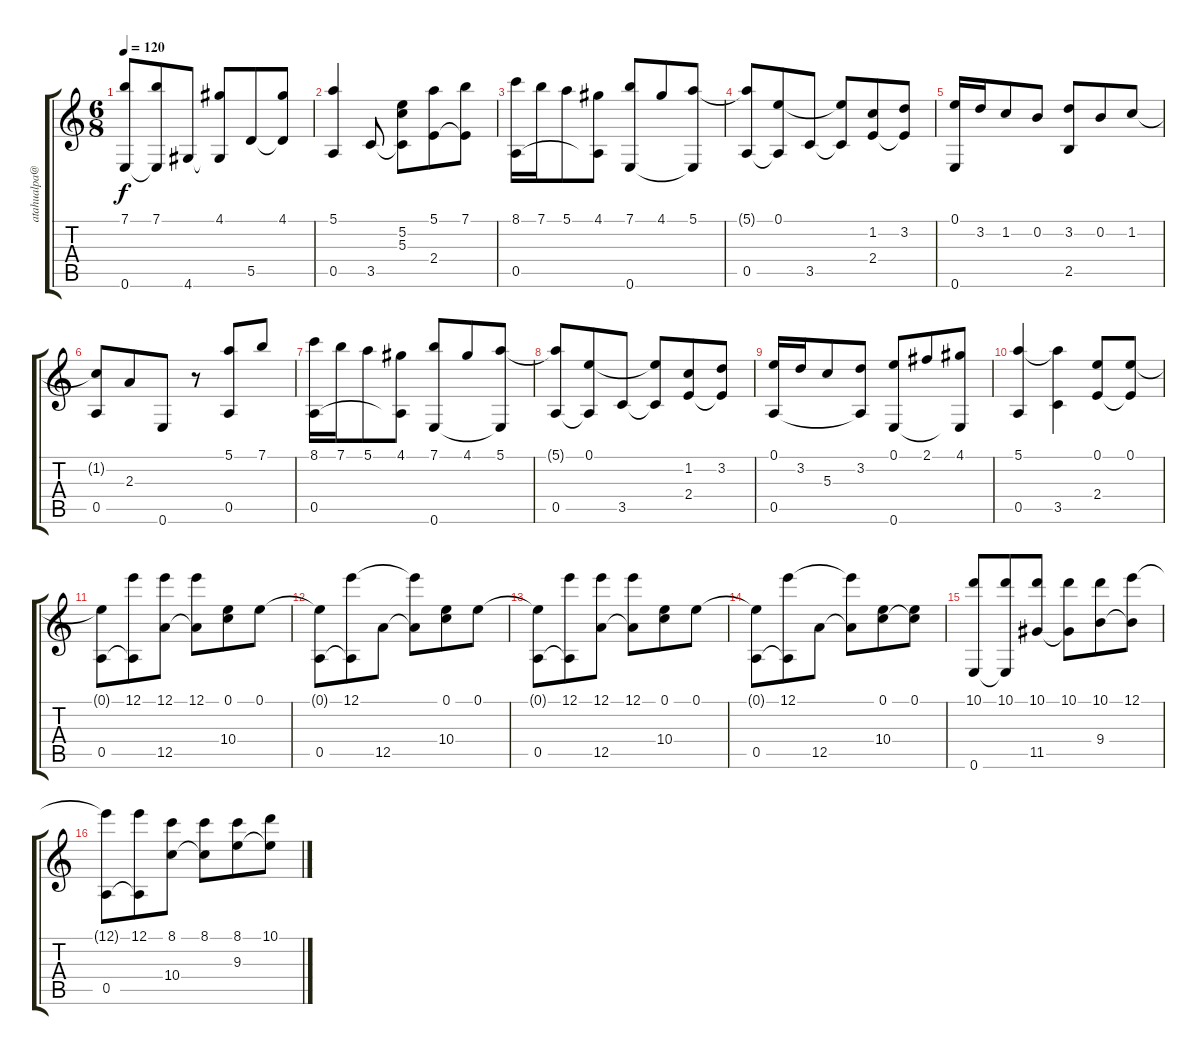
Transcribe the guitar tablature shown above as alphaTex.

\track ("" "atahualpa@") {instrument acousticguitarnylon}
\staff {score tabs}
\tuning (E4 B3 G3 D3 A2 E2) {hide}
\ts (6 8)
\tempo 120
\clef g2
\ks c
(7.1{t} 0.6).8{dy f} (7.1 0.6{t}).8 4.6.8 (4.1 4.6{t}).8 5.5.8 (4.1 5.5{t}).8 |
(5.1 0.5).4 3.5.8 (5.2 5.3 3.5{t}).8 (5.1 2.4).8 (7.1 2.4{t}).8 |
(8.1 0.5).16 7.1.16 5.1.8 (4.1 0.5{t}).8 (7.1 0.6).8 4.1.8 (5.1 0.6{t}).8 |
(5.1{t} 0.5).8 (0.1 0.5{t}).8 3.5.8 (0.1{t} 3.5{t}).8 (1.2 2.4).8 (3.2 2.4{t}).8 |
(0.1 0.6).16 3.2.16 1.2.8 0.2.8 (3.2 2.5).8 0.2.8 1.2.8 |
(1.2{t} 0.5).8 2.3.8 0.6.8 r.8 (5.1 0.5).8 7.1.8 |
(8.1 0.5).16 7.1.16 5.1.8 (4.1 0.5{t}).8 (7.1 0.6).8 4.1.8 (5.1 0.6{t}).8 |
(5.1{t} 0.5).8 (0.1 0.5{t}).8 3.5.8 (0.1{t} 3.5{t}).8 (1.2 2.4).8 (3.2 2.4{t}).8 |
(0.1 0.5).16 3.2.16 5.3.8 (3.2 0.5{t}).8 (0.1 0.6).8 2.1.8 (4.1 0.6{t}).8 |
(5.1 0.5).4 (5.1{t} 3.5).4 (0.1 2.4).8 (0.1 2.4{t}).8 |
(0.1{t} 0.5).8 (12.1 0.5{t}).8 (12.1 12.5).8 (12.1 12.5{t}).8 (0.1 10.4).8 0.1.8 |
(0.1{t} 0.5).8 (12.1 0.5{t}).8 12.5.8 (12.1{t} 12.5{t}).8 (0.1 10.4).8 0.1.8 |
(0.1{t} 0.5).8 (12.1 0.5{t}).8 (12.1 12.5).8 (12.1 12.5{t}).8 (0.1 10.4).8 0.1.8 |
(0.1{t} 0.5).8 (12.1 0.5{t}).8 12.5.8 (12.1{t} 12.5{t}).8 (0.1 10.4).8 (0.1 10.4{t}).8 |
(10.1 0.6).8 (10.1 0.6{t}).8 (10.1 11.5).8 (10.1 11.5{t}).8 (10.1 9.4).8 (12.1 9.4{t}).8 |
(12.1{t} 0.5).8 (12.1 0.5{t}).8 (8.1 10.4).8 (8.1 10.4{t}).8 (8.1 9.3).8 (10.1 9.3{t}).8
